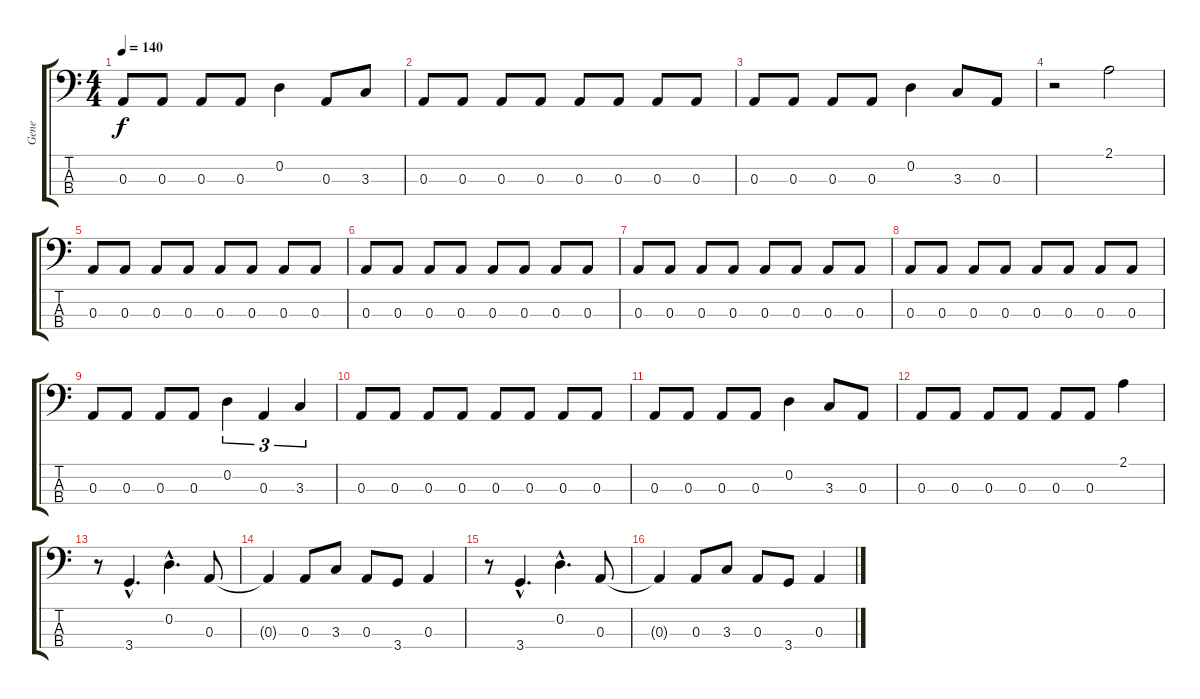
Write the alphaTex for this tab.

\track ("Gene" "Gene") {instrument electricbasspick}
\staff {score tabs}
\tuning (G2 D2 A1 E1) {hide}
\ts (4 4)
\tempo 140
\clef f4
\ks c
0.3.8{dy f} 0.3.8 0.3.8 0.3.8 0.2.4 0.3.8 3.3.8 |
0.3.8 0.3.8 0.3.8 0.3.8 0.3.8 0.3.8 0.3.8 0.3.8 |
0.3.8 0.3.8 0.3.8 0.3.8 0.2.4 3.3.8 0.3.8 |
r.2 2.1.2 |
0.3.8 0.3.8 0.3.8 0.3.8 0.3.8 0.3.8 0.3.8 0.3.8 |
0.3.8 0.3.8 0.3.8 0.3.8 0.3.8 0.3.8 0.3.8 0.3.8 |
0.3.8 0.3.8 0.3.8 0.3.8 0.3.8 0.3.8 0.3.8 0.3.8 |
0.3.8 0.3.8 0.3.8 0.3.8 0.3.8 0.3.8 0.3.8 0.3.8 |
0.3.8 0.3.8 0.3.8 0.3.8 0.2.4{tu (3 2)} 0.3.4{tu (3 2)} 3.3.4{tu (3 2)} |
0.3.8 0.3.8 0.3.8 0.3.8 0.3.8 0.3.8 0.3.8 0.3.8 |
0.3.8 0.3.8 0.3.8 0.3.8 0.2.4 3.3.8 0.3.8 |
0.3.8 0.3.8 0.3.8 0.3.8 0.3.8 0.3.8 2.1.4 |
r.8 3.4{hac}.4{d} 0.2{hac}.4{d} 0.3.8 |
0.3{t}.4 0.3.8 3.3.8 0.3.8 3.4.8 0.3.4 |
r.8 3.4{hac}.4{d} 0.2{hac}.4{d} 0.3.8 |
0.3{t}.4 0.3.8 3.3.8 0.3.8 3.4.8 0.3.4
